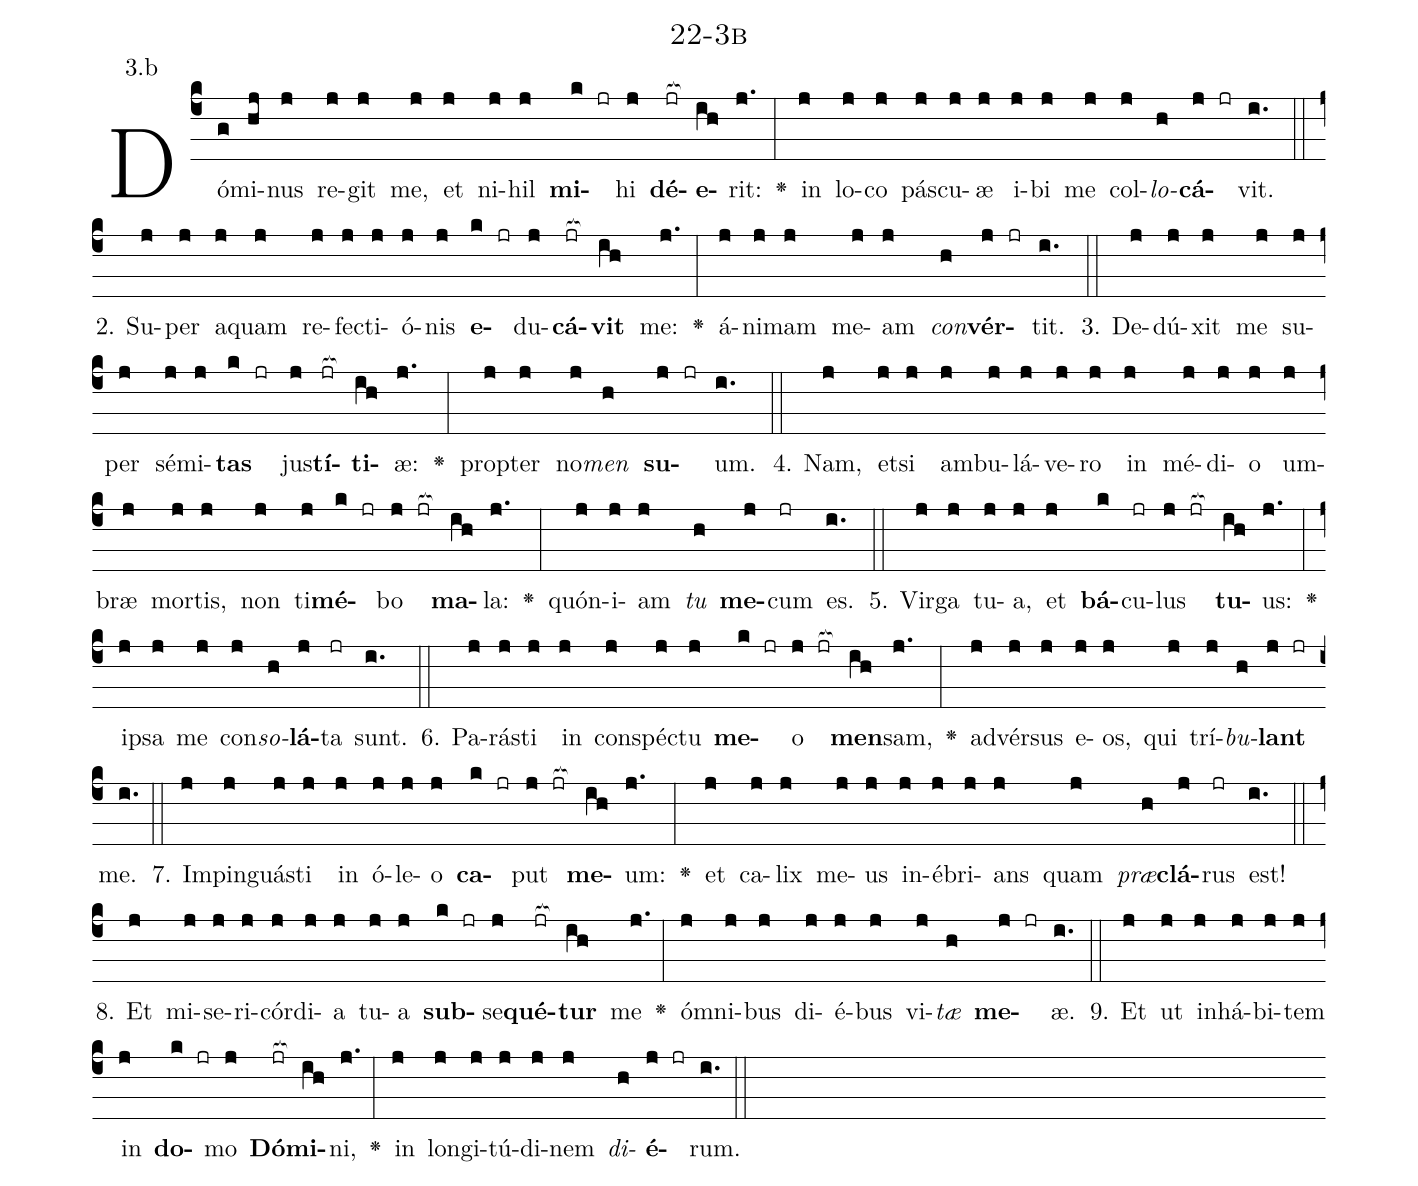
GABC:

name: 22-3b;
annotation: 3.b;
%%
(c4)Dó(g)mi(hj)nus(j) re(j)git(j) me,(j) et(j) ni(j)hil(j) <b>mi</b>(k jr)hi(j) <b>dé</b>(jr[ocb:1{])<b>e</b>(ih[ocb:0}])rit:(j.) <v>\greheightstar</v>(:) in(j) lo(j)co(j) pás(j)cu(j)æ(j) i(j)bi(j) me(j) col(j)<i>lo</i>(h)<b>cá</b>(j jr)vit.(i.) (::)
2. Su(j)per(j) a(j)quam(j) re(j)fec(j)ti(j)ó(j)nis(j) <b>e</b>(k jr)du(j)<b>cá</b>(jr[ocb:1{])<b>vit</b>(ih[ocb:0}]) me:(j.) <v>\greheightstar</v>(:) á(j)ni(j)mam(j) me(j)am(j) <i>con</i>(h)<b>vér</b>(j jr)tit.(i.) (::)
3. De(j)dú(j)xit(j) me(j) su(j)per(j) sé(j)mi(j)<b>tas</b>(k jr) jus(j)<b>tí</b>(jr[ocb:1{])<b>ti</b>(ih[ocb:0}])æ:(j.) <v>\greheightstar</v>(:) prop(j)ter(j) no(j)<i>men</i>(h) <b>su</b>(j jr)um.(i.) (::)
4. Nam,(j) et(j)si(j) am(j)bu(j)lá(j)ve(j)ro(j) in(j) mé(j)di(j)o(j) um(j)bræ(j) mor(j)tis,(j) non(j) ti(j)<b>mé</b>(k jr)bo(j jr[ocb:1{]) <b>ma</b>(ih[ocb:0}])la:(j.) <v>\greheightstar</v>(:) quón(j)i(j)am(j) <i>tu</i>(h) <b>me</b>(j)cum(jr) es.(i.) (::)
5. Vir(j)ga(j) tu(j)a,(j) et(j) <b>bá</b>(k)cu(jr)lus(j jr[ocb:1{]) <b>tu</b>(ih[ocb:0}])us:(j.) <v>\greheightstar</v>(:) ip(j)sa(j) me(j) con(j)<i>so</i>(h)<b>lá</b>(j)ta(jr) sunt.(i.) (::)
6. Pa(j)rás(j)ti(j) in(j) con(j)spéc(j)tu(j) <b>me</b>(k jr)o(j jr[ocb:1{]) <b>men</b>(ih[ocb:0}])sam,(j.) <v>\greheightstar</v>(:) ad(j)vér(j)sus(j) e(j)os,(j) qui(j) trí(j)<i>bu</i>(h)<b>lant</b>(j jr) me.(i.) (::)
7. Im(j)pin(j)guás(j)ti(j) in(j) ó(j)le(j)o(j) <b>ca</b>(k jr)put(j jr[ocb:1{]) <b>me</b>(ih[ocb:0}])um:(j.) <v>\greheightstar</v>(:) et(j) ca(j)lix(j) me(j)us(j) in(j)é(j)bri(j)ans(j) quam(j) <i>præ</i>(h)<b>clá</b>(j)rus(jr) est!(i.) (::)
8. Et(j) mi(j)se(j)ri(j)cór(j)di(j)a(j) tu(j)a(j) <b>sub</b>(k jr)se(j)<b>qué</b>(jr[ocb:1{])<b>tur</b>(ih[ocb:0}]) me(j.) <v>\greheightstar</v>(:) óm(j)ni(j)bus(j) di(j)é(j)bus(j) vi(j)<i>tæ</i>(h) <b>me</b>(j jr)æ.(i.) (::)
9. Et(j) ut(j) in(j)há(j)bi(j)tem(j) in(j) <b>do</b>(k jr)mo(j) <b>Dó</b>(jr[ocb:1{])<b>mi</b>(ih[ocb:0}])ni,(j.) <v>\greheightstar</v>(:) in(j) lon(j)gi(j)tú(j)di(j)nem(j) <i>di</i>(h)<b>é</b>(j jr)rum.(i.) (::)
